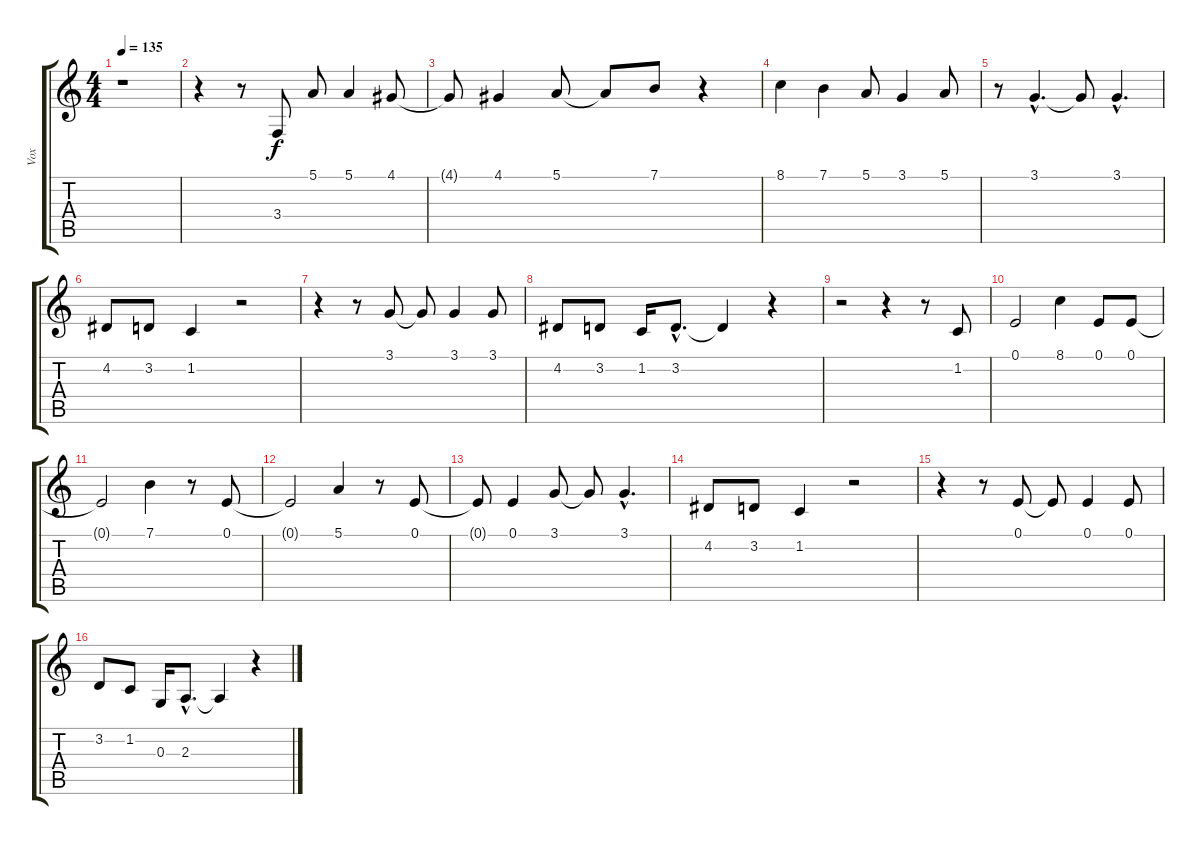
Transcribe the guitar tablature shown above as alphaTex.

\track ("Vox" "Vox") {instrument tenorsax}
\staff {score tabs}
\tuning (E4 B3 G3 D3 A2 E2) {hide}
\ts (4 4)
\tempo 135
\clef g2
\ks c
r.1{dy f} |
r.4 r.8 3.4.8 5.1.8 5.1.4 4.1.8 |
4.1{t}.8 4.1.4 5.1.8 5.1{t}.8 7.1.8 r.4 |
8.1.4 7.1.4 5.1.8 3.1.4 5.1.8 |
r.8 3.1{hac}.4{d} 3.1{t}.8 3.1{hac}.4{d} |
4.2.8 3.2.8 1.2.4 r.2 |
r.4 r.8 3.1.8 3.1{t}.8 3.1.4 3.1.8 |
4.2.8 3.2.8 1.2.16 3.2{hac}.8{d} 3.2{t}.4 r.4 |
r.2 r.4 r.8 1.2.8 |
0.1.2 8.1.4 0.1.8 0.1.8 |
0.1{t}.2 7.1.4 r.8 0.1.8 |
0.1{t}.2 5.1.4 r.8 0.1.8 |
0.1{t}.8 0.1.4 3.1.8 3.1{t}.8 3.1{hac}.4{d} |
4.2.8 3.2.8 1.2.4 r.2 |
r.4 r.8 0.1.8 0.1{t}.8 0.1.4 0.1.8 |
3.2.8 1.2.8 0.3.16 2.3{hac}.8{d} 2.3{t}.4 r.4
